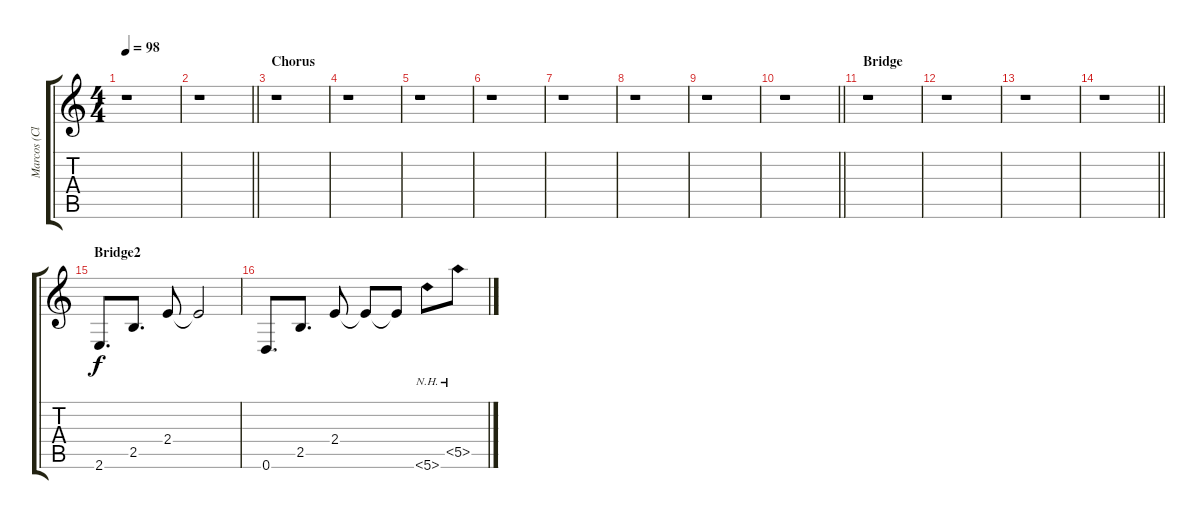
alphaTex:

\track ("Marcos (Clean)" "Marcos (Cl") {instrument electricguitarclean}
\staff {score tabs}
\tuning (E4 B3 G3 D3 A2 D2) {hide}
\ts (4 4)
\tempo 98
\clef g2
\ks c
r.1{dy f} |
\barLineRight lightlight
r.1 |
\section ("" "Chorus")
r.1 |
r.1 |
r.1 |
r.1 |
r.1 |
r.1 |
r.1 |
\barLineRight lightlight
r.1 |
\section ("" "Bridge")
r.1 |
r.1 |
r.1 |
\barLineRight lightlight
r.1 |
\section ("" "Bridge2")
2.6.8{d} 2.5.8{d} 2.4.8 2.4{t}.2 |
0.6.8{d} 2.5.8{d} 2.4.8 2.4{t}.8 2.4{t}.8 5.6{nh}.8 5.5{nh}.8
